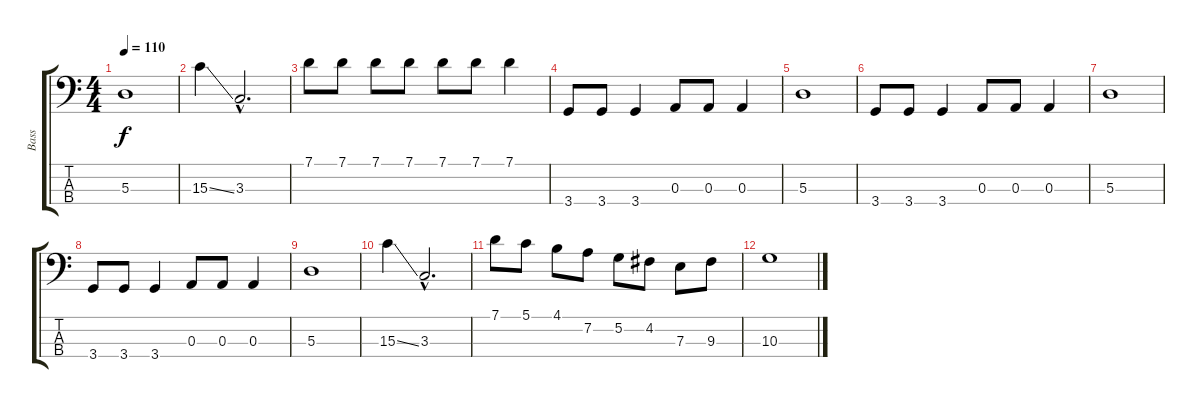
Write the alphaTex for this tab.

\track ("Bass" "Bass") {instrument fretlessbass}
\staff {score tabs}
\tuning (G2 D2 A1 E1) {hide}
\ts (4 4)
\tempo 110
\clef f4
\ks c
5.3.1{dy f} |
15.3{ss}.4 3.3{hac}.2{d} |
7.1.8 7.1.8 7.1.8 7.1.8 7.1.8 7.1.8 7.1.4 |
3.4.8 3.4.8 3.4.4 0.3.8 0.3.8 0.3.4 |
5.3.1 |
3.4.8 3.4.8 3.4.4 0.3.8 0.3.8 0.3.4 |
5.3.1 |
3.4.8 3.4.8 3.4.4 0.3.8 0.3.8 0.3.4 |
5.3.1 |
15.3{ss}.4 3.3{hac}.2{d} |
7.1.8 5.1.8 4.1.8 7.2.8 5.2.8 4.2.8 7.3.8 9.3.8 |
10.3.1
